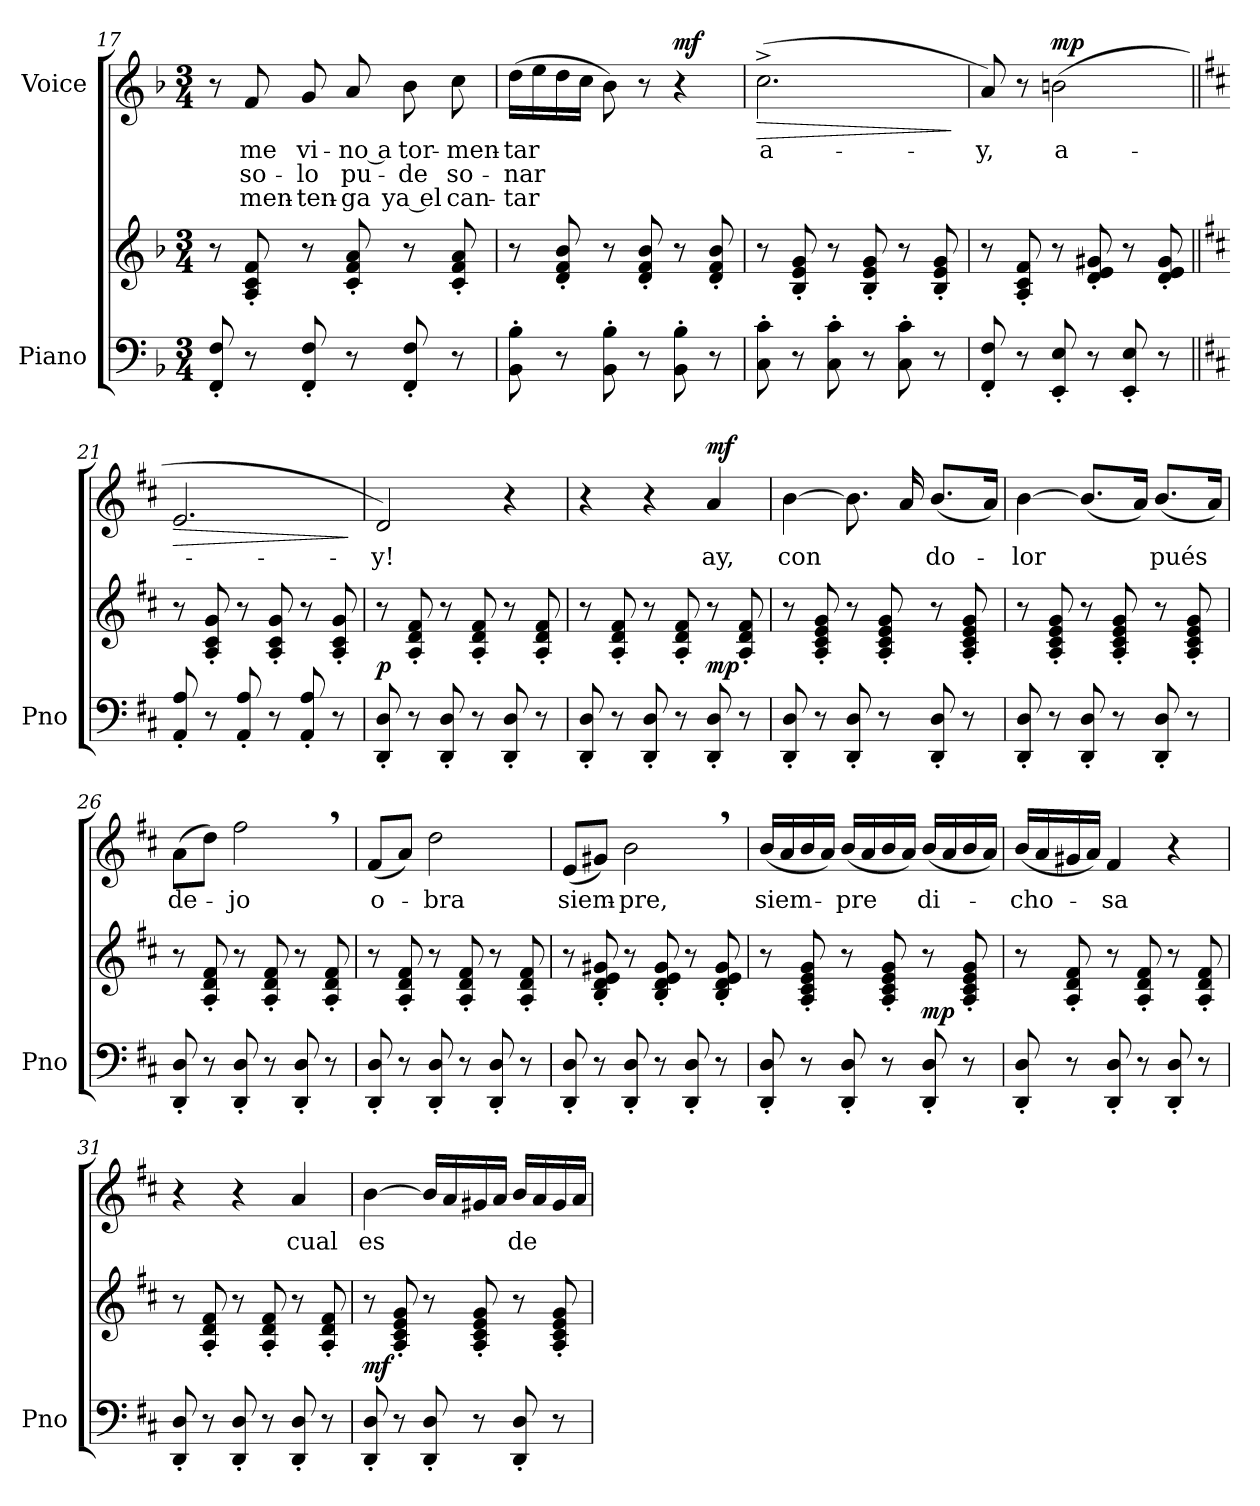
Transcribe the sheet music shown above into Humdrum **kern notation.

**kern	**kern	**dynam	**kern	**text	**text	**text	**dynam
*part2	*part2	*part2	*part1	*part1	*part1	*part1	*part1
*staff3	*staff2	*staff2/3	*staff1	*staff1	*staff1	*staff1	*staff1
*I"Piano	*	*	*I"Voice	*	*	*	*
*I'Pno	*	*	*	*	*	*	*
*clefF4	*clefG2	*	*clefG2	*	*	*	*
*k[b-]	*k[b-]	*	*k[b-]	*	*	*	*
*M3/4	*M3/4	*	*M3/4	*	*	*	*
=17	=17	=17	=17	=17	=17	=17	=17
8FF/' 8F/'	8r	.	8r	.	.	.	.
!	!	!	!	!LO:LY:b	!LO:LY:b	!LO:LY:b	!
8r	8A/' 8c/' 8f/'	.	8f/	me	so-	men-	.
!	!	!	!	!LO:LY:b	!LO:LY:b	!LO:LY:b	!
8FF/' 8F/'	8r	.	8g/	vi-	-lo	-ten-	.
!	!	!	!	!LO:LY:b	!LO:LY:b	!LO:LY:b	!
8r	8c/' 8f/' 8a/'	.	8a/	-no a	pu-	-ga	.
!	!	!	!	!LO:LY:b	!LO:LY:b	!LO:LY:b	!
8FF/' 8F/'	8r	.	8b-\	tor-	-de	ya el	.
!	!	!	!	!LO:LY:b	!LO:LY:b	!LO:LY:b	!
8r	8c/' 8f/' 8a/'	.	8cc\	-men-	so-	can-	.
=18	=18	=18	=18	=18	=18	=18	=18
!	!	!	!	!LO:LY:b	!LO:LY:b	!LO:LY:b	!
8BB-\' 8B-\'	8r	.	(>16dd\LL	-tar	-nar	-tar	.
.	.	.	16ee\	.	.	.	.
8r	8d/' 8f/' 8b-/'	.	16dd\	.	.	.	.
.	.	.	16cc\JJ	.	.	.	.
8BB-\' 8B-\'	8r	.	8b-\)	.	.	.	.
8r	8d/' 8f/' 8b-/'	.	8r	.	.	.	.
!	!	!	!	!	!	!	!LO:DY:b
8BB-\' 8B-\'	8r	.	4r	.	.	.	mf
8r	8d/' 8f/' 8b-/'	.	.	.	.	.	.
!!LO:PB:g=z
=19	=19	=19	=19	=19	=19	=19	=19
!	!	!	!	!LO:LY:b	!	!	!LO:HP:b
8C\' 8c\'	8r	.	(>2.cc^\	a-	.	.	>
8r	8B-/' 8e/' 8g/'	.	.	.	.	.	.
8C\' 8c\'	8r	.	.	.	.	.	.
8r	8B-/' 8e/' 8g/'	.	.	.	.	.	.
8C\' 8c\'	8r	.	.	.	.	.	.
8r	8B-/' 8e/' 8g/'	.	.	.	.	.	.
.	.	.	.	.	.	.	]
=20	=20	=20	=20	=20	=20	=20	=20
!	!	!	!	!LO:LY:b	!	!	!
8FF/' 8F/'	8r	.	8a/)	-y,	.	.	.
8r	8A/' 8c/' 8f/'	.	8r	.	.	.	.
!	!	!	!	!LO:LY:b	!	!	!LO:DY:b
8EE/' 8E/'	8r	.	(>2bn\	a-	.	.	mp
8r	8d/' 8e/' 8g#X/'	.	.	.	.	.	.
8EE/' 8E/'	8r	.	.	.	.	.	.
8r	8d/' 8e/' 8g#/'	.	.	.	.	.	.
=21||	=21||	=21||	=21||	=21||	=21||	=21||	=21||
*k[f#c#]	*k[f#c#]	*	*k[f#c#]	*	*	*	*
!	!	!	!	!	!	!	!LO:HP:b
8AA/' 8A/'	8r	.	2.e/	.	.	.	>
8r	8A/' 8c#/' 8g/'	.	.	.	.	.	.
8AA/' 8A/'	8r	.	.	.	.	.	.
8r	8A/' 8c#/' 8g/'	.	.	.	.	.	.
8AA/' 8A/'	8r	.	.	.	.	.	.
8r	8A/' 8c#/' 8g/'	.	.	.	.	.	.
.	.	.	.	.	.	.	]
=22	=22	=22	=22	=22	=22	=22	=22
!	!	!LO:DY:a=2	!	!LO:LY:b	!	!	!
8DD/' 8D/'	8r	p	2d/)	-y!	.	.	.
8r	8A/' 8d/' 8f#/'	.	.	.	.	.	.
8DD/' 8D/'	8r	.	.	.	.	.	.
8r	8A/' 8d/' 8f#/'	.	.	.	.	.	.
8DD/' 8D/'	8r	.	4r	.	.	.	.
8r	8A/' 8d/' 8f#/'	.	.	.	.	.	.
=23	=23	=23	=23	=23	=23	=23	=23
8DD/' 8D/'	8r	.	4r	.	.	.	.
8r	8A/' 8d/' 8f#/'	.	.	.	.	.	.
8DD/' 8D/'	8r	.	4r	.	.	.	.
8r	8A/' 8d/' 8f#/'	.	.	.	.	.	.
!	!	!LO:DY:a=2	!	!LO:LY:b	!	!	!LO:DY:b
8DD/' 8D/'	8r	mp	4a/	ay,	.	.	mf
8r	8A/' 8d/' 8f#/'	.	.	.	.	.	.
=24	=24	=24	=24	=24	=24	=24	=24
!	!	!	!	!LO:LY:b	!	!	!
8DD/' 8D/'	8r	.	[4b\	con	.	.	.
8r	8A/' 8c#/' 8e/' 8g/'	.	.	.	.	.	.
8DD/' 8D/'	8r	.	8.b\]	.	.	.	.
8r	8A/' 8c#/' 8e/' 8g/'	.	.	.	.	.	.
.	.	.	16a/	.	.	.	.
!	!	!	!	!LO:LY:b	!	!	!
8DD/' 8D/'	8r	.	(<8.b/L	do-	.	.	.
8r	8A/' 8c#/' 8e/' 8g/'	.	.	.	.	.	.
.	.	.	16a/Jk)	.	.	.	.
!!LO:LB:g=z
=25	=25	=25	=25	=25	=25	=25	=25
!	!	!	!	!LO:LY:b	!	!	!
8DD/' 8D/'	8r	.	[4b\	-lor	.	.	.
8r	8A/' 8c#/' 8e/' 8g/'	.	.	.	.	.	.
8DD/' 8D/'	8r	.	(<8.b/L]	.	.	.	.
8r	8A/' 8c#/' 8e/' 8g/'	.	.	.	.	.	.
.	.	.	16a/Jk)	.	.	.	.
!	!	!	!	!LO:LY:b	!	!	!
8DD/' 8D/'	8r	.	(<8.b/L	pués	.	.	.
8r	8A/' 8c#/' 8e/' 8g/'	.	.	.	.	.	.
.	.	.	16a/Jk)	.	.	.	.
=26	=26	=26	=26	=26	=26	=26	=26
!	!	!	!	!LO:LY:b	!	!	!
8DD/' 8D/'	8r	.	(>8a\L	de-	.	.	.
8r	8A/' 8d/' 8f#/'	.	8dd\J)	.	.	.	.
!	!	!	!	!LO:LY:b	!	!	!
8DD/' 8D/'	8r	.	2ff#,\	-jo	.	.	.
8r	8A/' 8d/' 8f#/'	.	.	.	.	.	.
8DD/' 8D/'	8r	.	.	.	.	.	.
8r	8A/' 8d/' 8f#/'	.	.	.	.	.	.
=27	=27	=27	=27	=27	=27	=27	=27
!	!	!	!	!LO:LY:b	!	!	!
8DD/' 8D/'	8r	.	(<8f#/L	o-	.	.	.
8r	8A/' 8d/' 8f#/'	.	8a/J)	.	.	.	.
!	!	!	!	!LO:LY:b	!	!	!
8DD/' 8D/'	8r	.	2dd\	-bra	.	.	.
8r	8A/' 8d/' 8f#/'	.	.	.	.	.	.
8DD/' 8D/'	8r	.	.	.	.	.	.
8r	8A/' 8d/' 8f#/'	.	.	.	.	.	.
=28	=28	=28	=28	=28	=28	=28	=28
!	!	!	!	!LO:LY:b	!	!	!
8DD/' 8D/'	8r	.	(<8e/L	siem-	.	.	.
8r	8B/' 8d/' 8e/' 8g#X/'	.	8g#X/J)	.	.	.	.
!	!	!	!	!LO:LY:b	!	!	!
8DD/' 8D/'	8r	.	2b,\	-pre,	.	.	.
8r	8B/' 8d/' 8e/' 8g#/'	.	.	.	.	.	.
8DD/' 8D/'	8r	.	.	.	.	.	.
8r	8B/' 8d/' 8e/' 8g#/'	.	.	.	.	.	.
=29	=29	=29	=29	=29	=29	=29	=29
!	!	!	!	!LO:LY:b	!	!	!
8DD/' 8D/'	8r	.	(<16b/LL	siem-	.	.	.
.	.	.	16a/	.	.	.	.
8r	8A/' 8c#/' 8e/' 8g/'	.	16b/	.	.	.	.
.	.	.	16a/JJ)	.	.	.	.
!	!	!	!	!LO:LY:b	!	!	!
8DD/' 8D/'	8r	.	(<16b/LL	-pre	.	.	.
.	.	.	16a/	.	.	.	.
8r	8A/' 8c#/' 8e/' 8g/'	.	16b/	.	.	.	.
.	.	.	16a/JJ)	.	.	.	.
!	!	!LO:DY:a=2	!	!LO:LY:b	!	!	!
8DD/' 8D/'	8r	mp	(<16b/LL	di-	.	.	.
.	.	.	16a/	.	.	.	.
8r	8A/' 8c#/' 8e/' 8g/'	.	16b/	.	.	.	.
.	.	.	16a/JJ)	.	.	.	.
=30	=30	=30	=30	=30	=30	=30	=30
!	!	!	!	!LO:LY:b	!	!	!
8DD/' 8D/'	8r	.	(<16b/LL	-cho-	.	.	.
.	.	.	16a/	.	.	.	.
8r	8A/' 8d/' 8f#/'	.	16g#X/	.	.	.	.
.	.	.	16a/JJ)	.	.	.	.
!	!	!	!	!LO:LY:b	!	!	!
8DD/' 8D/'	8r	.	4f#/	-sa	.	.	.
8r	8A/' 8d/' 8f#/'	.	.	.	.	.	.
8DD/' 8D/'	8r	.	4r	.	.	.	.
8r	8A/' 8d/' 8f#/'	.	.	.	.	.	.
!!LO:LB:g=z
=31	=31	=31	=31	=31	=31	=31	=31
8DD/' 8D/'	8r	.	4r	.	.	.	.
8r	8A/' 8d/' 8f#/'	.	.	.	.	.	.
8DD/' 8D/'	8r	.	4r	.	.	.	.
8r	8A/' 8d/' 8f#/'	.	.	.	.	.	.
!	!	!	!	!LO:LY:b	!	!	!
8DD/' 8D/'	8r	.	4a/	cual	.	.	.
8r	8A/' 8d/' 8f#/'	.	.	.	.	.	.
=32	=32	=32	=32	=32	=32	=32	=32
!	!	!LO:DY:a=2	!	!LO:LY:b	!	!	!
8DD/' 8D/'	8r	mf	[4b\	es	.	.	.
8r	8A/' 8c#/' 8e/' 8g/'	.	.	.	.	.	.
8DD/' 8D/'	8r	.	16b/LL]	.	.	.	.
.	.	.	16a/	.	.	.	.
8r	8A/' 8c#/' 8e/' 8g/'	.	16g#X/	.	.	.	.
.	.	.	16a/JJ	.	.	.	.
!	!	!	!	!LO:LY:b	!	!	!
8DD/' 8D/'	8r	.	16b/LL	de	.	.	.
.	.	.	16a/	.	.	.	.
8r	8A/' 8c#/' 8e/' 8g/'	.	16g#/	.	.	.	.
.	.	.	16a/JJ	.	.	.	.
=	=	=	=	=	=	=	=
*-	*-	*-	*-	*-	*-	*-	*-
